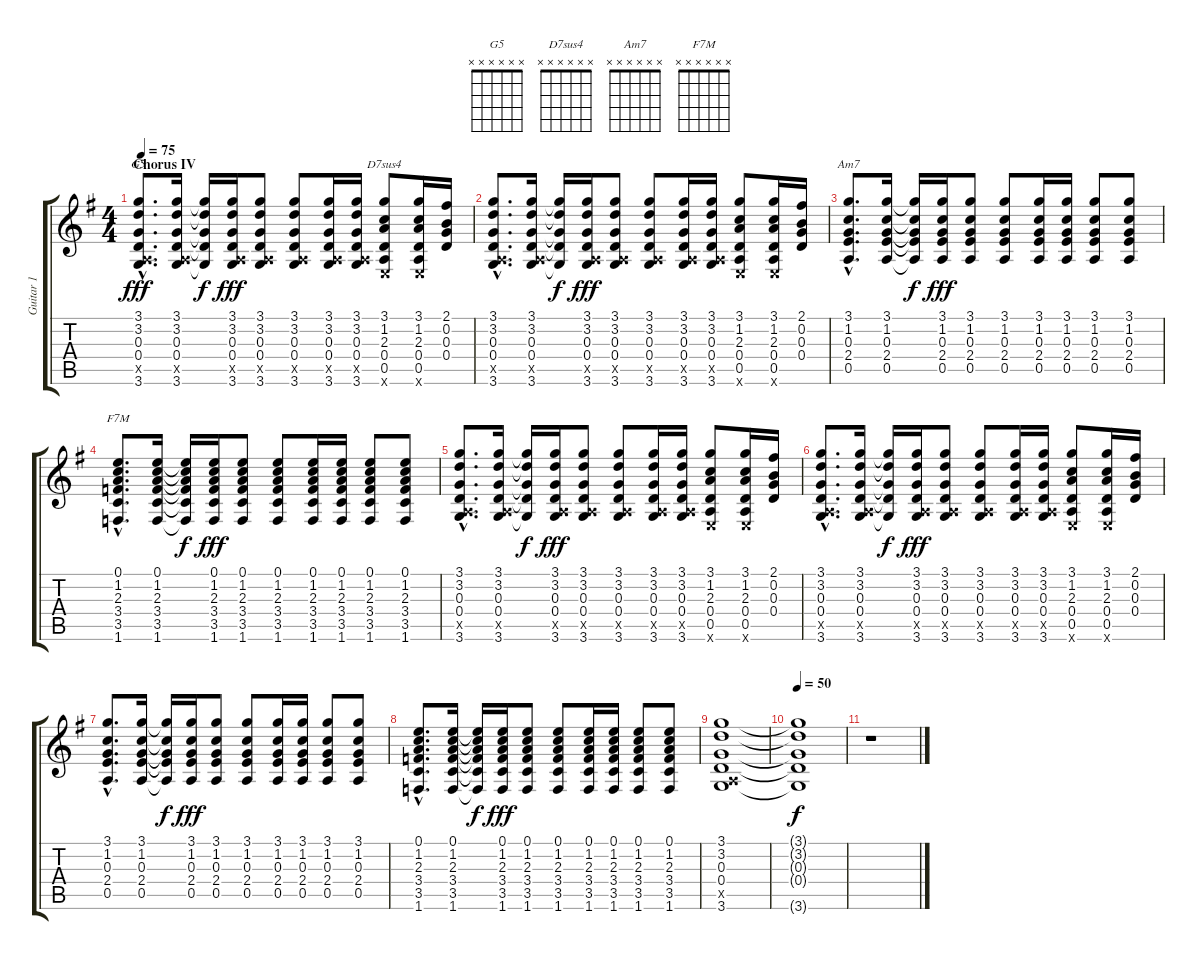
\track ("Guitar 1" "Guitar 1") {instrument acousticguitarsteel}
\staff {score tabs}
\tuning (E4 B3 G3 D3 A2 E2) {hide}
\chord ("G5" x x x x x x)
\chord ("D7sus4" x x x x x x)
\chord ("Am7" x x x x x x)
\chord ("F7M" x x x x x x)
\ts (4 4)
\section ("" "Chorus IV")
\tempo 75
\clef g2
\ks g
(3.1{hac} 3.2{hac} 0.3{hac} 0.4{hac} 0.5{hac x} 3.6{hac}).8{d ch "G5" dy fff} (3.1 3.2 0.3 0.4 0.5{x} 3.6).16 (3.1{t} 3.2{t} 0.3{t} 0.4{t} 3.6{t}).16{dy f} (3.1 3.2 0.3 0.4 0.5{x} 3.6).16{dy fff} (3.1 3.2 0.3 0.4 0.5{x} 3.6).8 (3.1 3.2 0.3 0.4 0.5{x} 3.6).8 (3.1 3.2 0.3 0.4 0.5{x} 3.6).16 (3.1 3.2 0.3 0.4 0.5{x} 3.6).16 (3.1 1.2 2.3 0.4 0.5 0.6{x}).8{ch "D7sus4"} (3.1 1.2 2.3 0.4 0.5 0.6{x}).16 (2.1 0.2 0.3 0.4).16 |
(3.1{hac} 3.2{hac} 0.3{hac} 0.4{hac} 0.5{hac x} 3.6{hac}).8{d} (3.1 3.2 0.3 0.4 0.5{x} 3.6).16 (3.1{t} 3.2{t} 0.3{t} 0.4{t} 3.6{t}).16{dy f} (3.1 3.2 0.3 0.4 0.5{x} 3.6).16{dy fff} (3.1 3.2 0.3 0.4 0.5{x} 3.6).8 (3.1 3.2 0.3 0.4 0.5{x} 3.6).8 (3.1 3.2 0.3 0.4 0.5{x} 3.6).16 (3.1 3.2 0.3 0.4 0.5{x} 3.6).16 (3.1 1.2 2.3 0.4 0.5 0.6{x}).8 (3.1 1.2 2.3 0.4 0.5 0.6{x}).16 (2.1 0.2 0.3 0.4).16 |
(3.1{hac} 1.2{hac} 0.3{hac} 2.4{hac} 0.5{hac}).8{d ch "Am7"} (3.1 1.2 0.3 2.4 0.5).16 (3.1{t} 1.2{t} 0.3{t} 2.4{t} 0.5{t}).16{dy f} (3.1 1.2 0.3 2.4 0.5).16{dy fff} (3.1 1.2 0.3 2.4 0.5).8 (3.1 1.2 0.3 2.4 0.5).8 (3.1 1.2 0.3 2.4 0.5).16 (3.1 1.2 0.3 2.4 0.5).16 (3.1 1.2 0.3 2.4 0.5).8 (3.1 1.2 0.3 2.4 0.5).8 |
(0.1{hac} 1.2{hac} 2.3{hac} 3.4{hac} 3.5{hac} 1.6{hac}).8{d ch "F7M"} (0.1 1.2 2.3 3.4 3.5 1.6).16 (0.1{t} 1.2{t} 2.3{t} 3.4{t} 3.5{t} 1.6{t}).16{dy f} (0.1 1.2 2.3 3.4 3.5 1.6).16{dy fff} (0.1 1.2 2.3 3.4 3.5 1.6).8 (0.1 1.2 2.3 3.4 3.5 1.6).8 (0.1 1.2 2.3 3.4 3.5 1.6).16 (0.1 1.2 2.3 3.4 3.5 1.6).16 (0.1 1.2 2.3 3.4 3.5 1.6).8 (0.1 1.2 2.3 3.4 3.5 1.6).8 |
(3.1{hac} 3.2{hac} 0.3{hac} 0.4{hac} 0.5{hac x} 3.6{hac}).8{d} (3.1 3.2 0.3 0.4 0.5{x} 3.6).16 (3.1{t} 3.2{t} 0.3{t} 0.4{t} 3.6{t}).16{dy f} (3.1 3.2 0.3 0.4 0.5{x} 3.6).16{dy fff} (3.1 3.2 0.3 0.4 0.5{x} 3.6).8 (3.1 3.2 0.3 0.4 0.5{x} 3.6).8 (3.1 3.2 0.3 0.4 0.5{x} 3.6).16 (3.1 3.2 0.3 0.4 0.5{x} 3.6).16 (3.1 1.2 2.3 0.4 0.5 0.6{x}).8 (3.1 1.2 2.3 0.4 0.5 0.6{x}).16 (2.1 0.2 0.3 0.4).16 |
(3.1{hac} 3.2{hac} 0.3{hac} 0.4{hac} 0.5{hac x} 3.6{hac}).8{d} (3.1 3.2 0.3 0.4 0.5{x} 3.6).16 (3.1{t} 3.2{t} 0.3{t} 0.4{t} 3.6{t}).16{dy f} (3.1 3.2 0.3 0.4 0.5{x} 3.6).16{dy fff} (3.1 3.2 0.3 0.4 0.5{x} 3.6).8 (3.1 3.2 0.3 0.4 0.5{x} 3.6).8 (3.1 3.2 0.3 0.4 0.5{x} 3.6).16 (3.1 3.2 0.3 0.4 0.5{x} 3.6).16 (3.1 1.2 2.3 0.4 0.5 0.6{x}).8 (3.1 1.2 2.3 0.4 0.5 0.6{x}).16 (2.1 0.2 0.3 0.4).16 |
(3.1{hac} 1.2{hac} 0.3{hac} 2.4{hac} 0.5{hac}).8{d} (3.1 1.2 0.3 2.4 0.5).16 (3.1{t} 1.2{t} 0.3{t} 2.4{t} 0.5{t}).16{dy f} (3.1 1.2 0.3 2.4 0.5).16{dy fff} (3.1 1.2 0.3 2.4 0.5).8 (3.1 1.2 0.3 2.4 0.5).8 (3.1 1.2 0.3 2.4 0.5).16 (3.1 1.2 0.3 2.4 0.5).16 (3.1 1.2 0.3 2.4 0.5).8 (3.1 1.2 0.3 2.4 0.5).8 |
(0.1{hac} 1.2{hac} 2.3{hac} 3.4{hac} 3.5{hac} 1.6{hac}).8{d} (0.1 1.2 2.3 3.4 3.5 1.6).16 (0.1{t} 1.2{t} 2.3{t} 3.4{t} 3.5{t} 1.6{t}).16{dy f} (0.1 1.2 2.3 3.4 3.5 1.6).16{dy fff} (0.1 1.2 2.3 3.4 3.5 1.6).8 (0.1 1.2 2.3 3.4 3.5 1.6).8 (0.1 1.2 2.3 3.4 3.5 1.6).16 (0.1 1.2 2.3 3.4 3.5 1.6).16 (0.1 1.2 2.3 3.4 3.5 1.6).8 (0.1 1.2 2.3 3.4 3.5 1.6).8 |
(3.1 3.2 0.3 0.4 0.5{x} 3.6).1 |
\tempo 50
(3.1{t} 3.2{t} 0.3{t} 0.4{t} 3.6{t}).1{dy f} |
r.1
